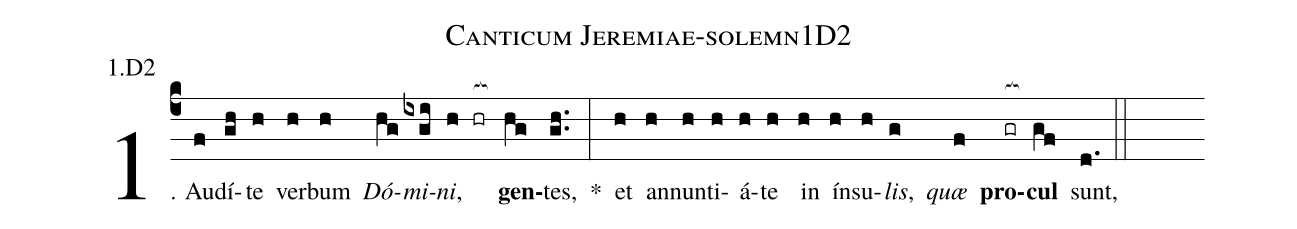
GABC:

name: Canticum Jeremiae-solemn1D2;
annotation: 1.D2;
%%
(c4)1. Au(f)dí(gh)te(h) ver(h)bum(h) <i>Dó</i>(hg)<i>mi</i>(ixgi)<i>ni</i>,(h hr[ocb:1{]) <b>gen</b>(hg[ocb:0}])tes,(gh..) *(:) et(h) an(h)nun(h)ti(h)á(h)te(h) in(h) ín(h)su(h)<i>lis</i>,(g) <i>quæ</i>(f) <b>pro</b>(gr[ocb:1{])<b>cul</b>(gf[ocb:0}]) sunt,(d.) (::)
